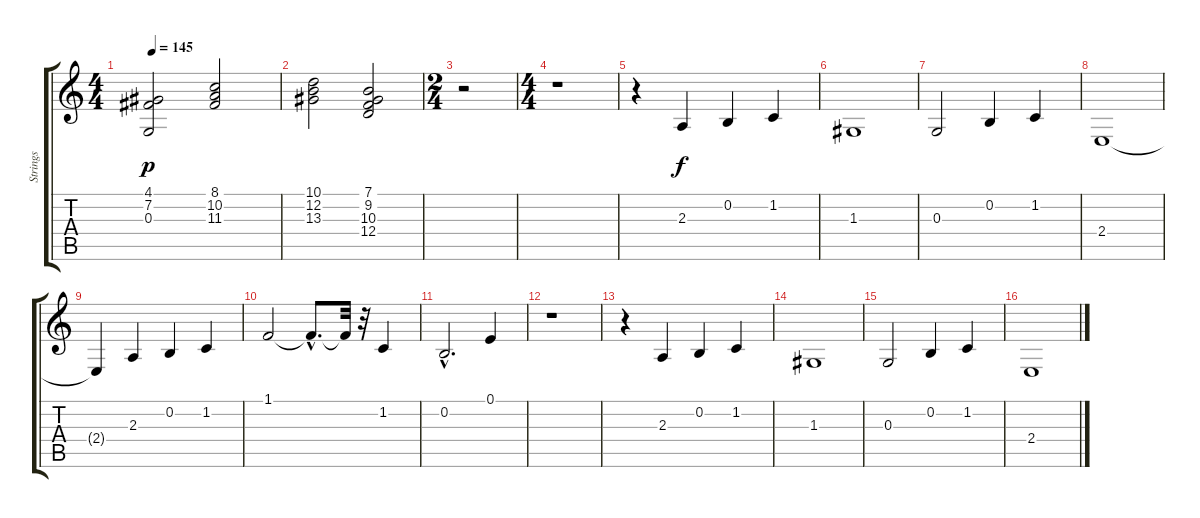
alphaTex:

\track ("Strings" "Strings") {instrument stringensemble1}
\staff {score tabs}
\tuning (E4 B3 G3 D3 A2 E2) {hide}
\ts (4 4)
\tempo 145
\clef g2
\ks c
(4.1 7.2 0.3).2{dy p} (8.1 10.2 11.3).2 |
(10.1 12.2 13.3).2 (7.1 9.2 10.3 12.4).2 |
\ts (2 4)
r.2 |
\ts (4 4)
r.1 |
r.4 2.3.4{dy f} 0.2.4 1.2.4 |
1.3.1 |
0.3.2 0.2.4 1.2.4 |
2.4.1 |
2.4{t}.4 2.3.4 0.2.4 1.2.4 |
1.1.2 1.1{hac t}.8{d} 1.1{t}.32 r.32 1.2.4 |
0.2{hac}.2{d} 0.1.4 |
r.1 |
r.4 2.3.4 0.2.4 1.2.4 |
1.3.1 |
0.3.2 0.2.4 1.2.4 |
2.4.1
